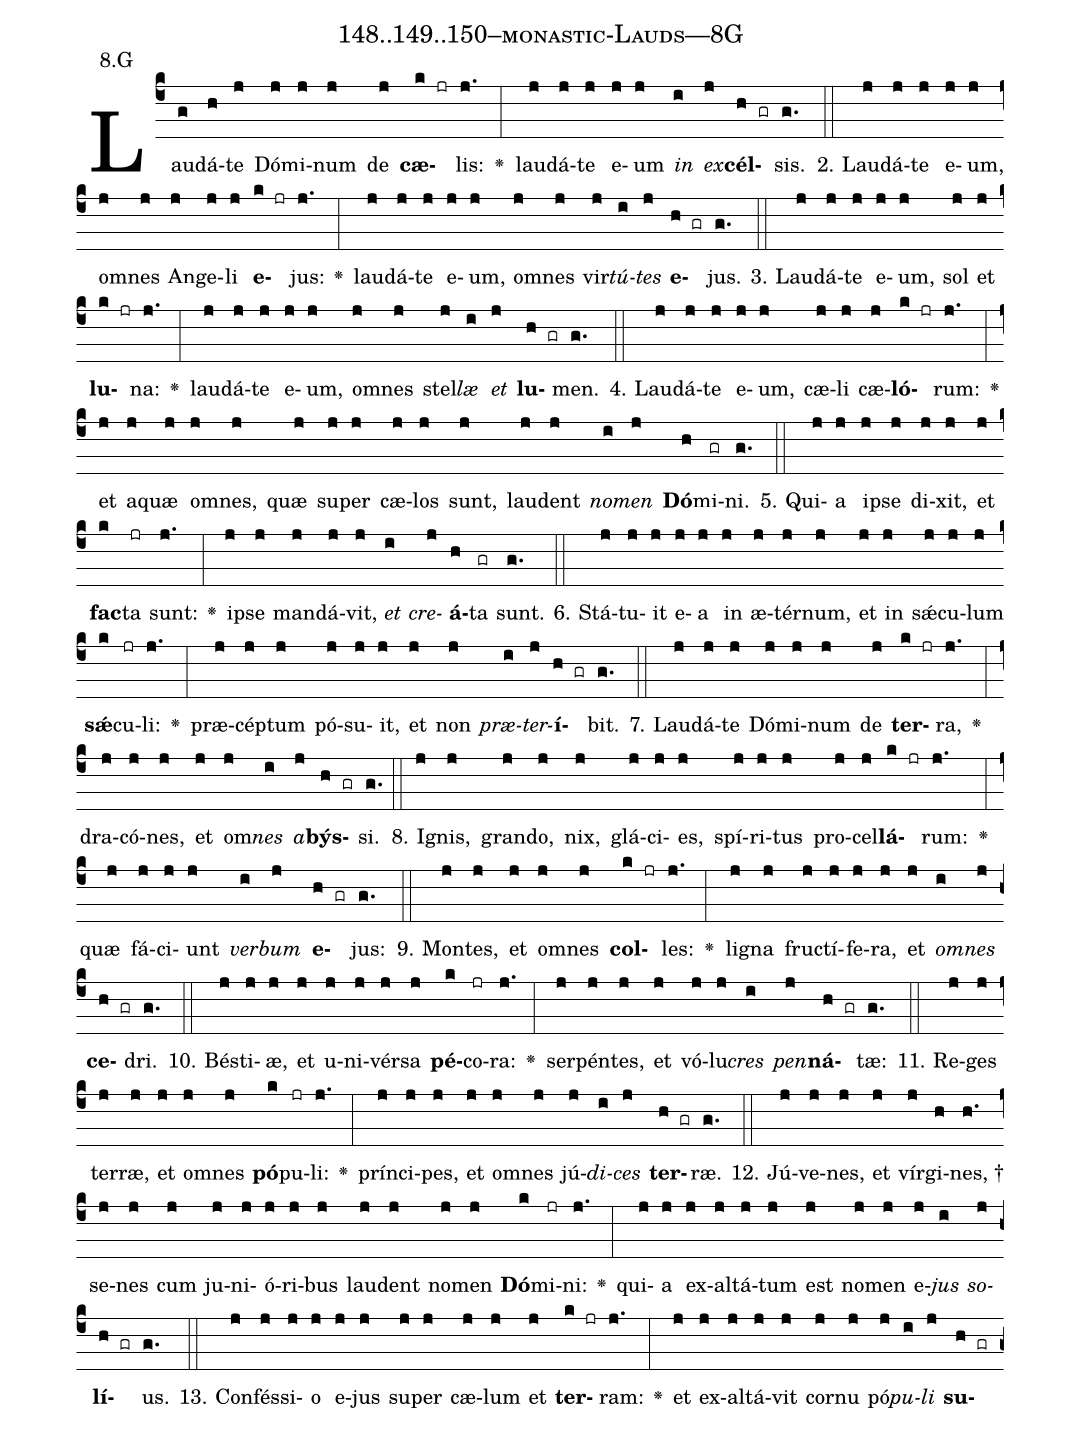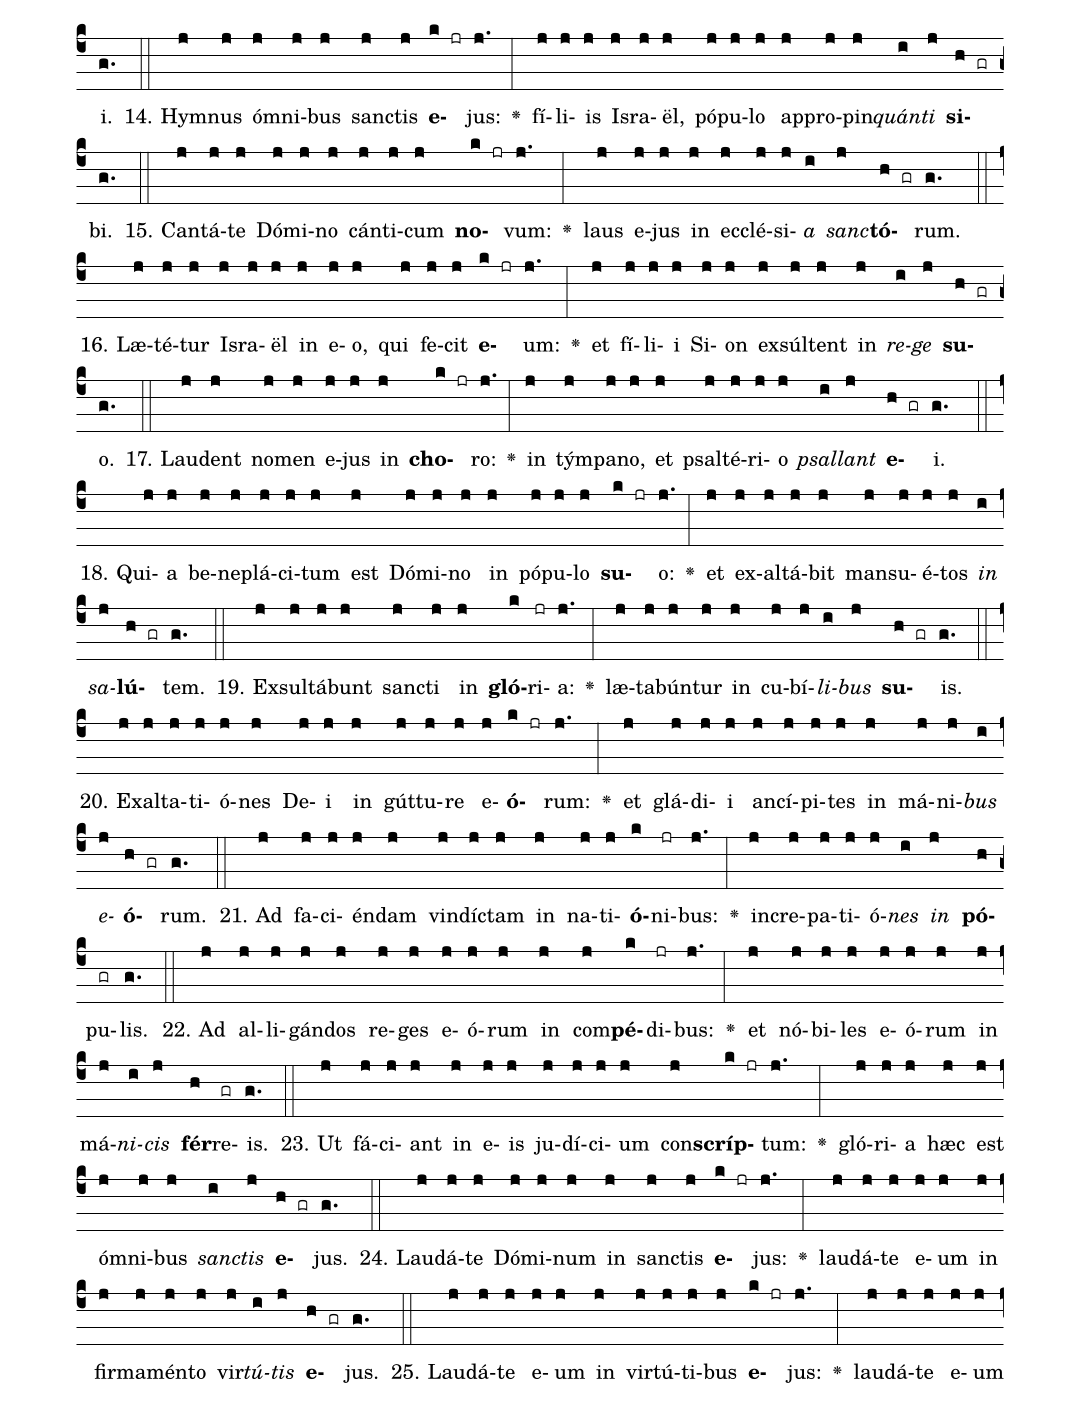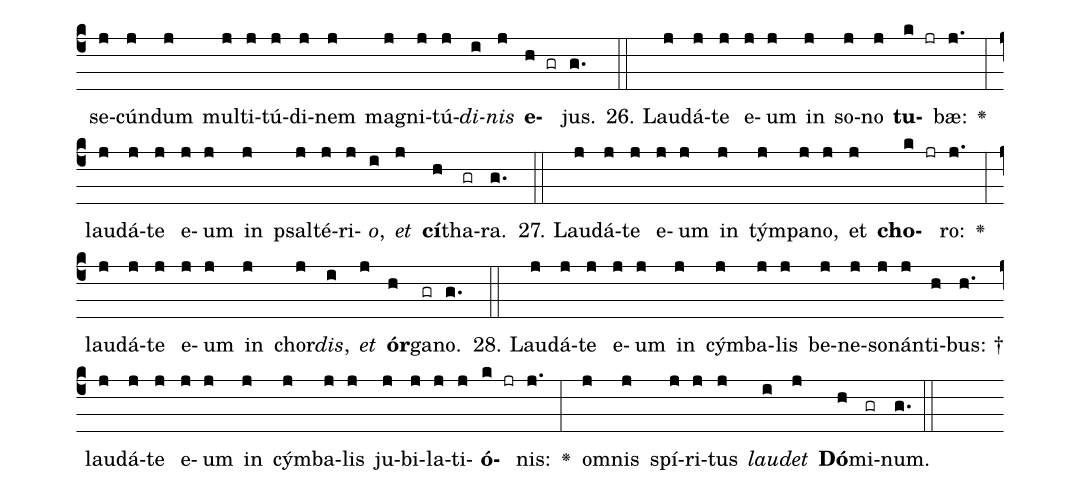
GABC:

name: 148..149..150--monastic-Lauds---8G;
annotation: 8.G;
%%
(c4)Lau(g)dá(h)te(j) Dó(j)mi(j)num(j) de(j) <b>cæ</b>(k jr)lis:(j.) <v>\greheightstar</v>(:) lau(j)dá(j)te(j) e(j)um(j) <i>in</i>(i) <i>ex</i>(j)<b>cél</b>(h gr)sis.(g.) (::)
2. Lau(j)dá(j)te(j) e(j)um,(j) om(j)nes(j) An(j)ge(j)li(j) <b>e</b>(k jr)jus:(j.) <v>\greheightstar</v>(:) lau(j)dá(j)te(j) e(j)um,(j) om(j)nes(j) vir(j)<i>tú</i>(i)<i>tes</i>(j) <b>e</b>(h gr)jus.(g.) (::)
3. Lau(j)dá(j)te(j) e(j)um,(j) sol(j) et(j) <b>lu</b>(k jr)na:(j.) <v>\greheightstar</v>(:) lau(j)dá(j)te(j) e(j)um,(j) om(j)nes(j) stel(j)<i>læ</i>(i) <i>et</i>(j) <b>lu</b>(h gr)men.(g.) (::)
4. Lau(j)dá(j)te(j) e(j)um,(j) cæ(j)li(j) cæ(j)<b>ló</b>(k jr)rum:(j.) <v>\greheightstar</v>(:) et(j) a(j)quæ(j) om(j)nes,(j) quæ(j) su(j)per(j) cæ(j)los(j) sunt,(j) lau(j)dent(j) <i>no</i>(i)<i>men</i>(j) <b>Dó</b>(h)mi(gr)ni.(g.) (::)
5. Qui(j)a(j) ip(j)se(j) di(j)xit,(j) et(j) <b>fac</b>(k)ta(jr) sunt:(j.) <v>\greheightstar</v>(:) ip(j)se(j) man(j)dá(j)vit,(j) <i>et</i>(i) <i>cre</i>(j)<b>á</b>(h)ta(gr) sunt.(g.) (::)
6. Stá(j)tu(j)it(j) e(j)a(j) in(j) æ(j)tér(j)num,(j) et(j) in(j) sǽ(j)cu(j)lum(j) <b>sǽ</b>(k)cu(jr)li:(j.) <v>\greheightstar</v>(:) præ(j)cép(j)tum(j) pó(j)su(j)it,(j) et(j) non(j) <i>præ</i>(i)<i>ter</i>(j)<b>í</b>(h gr)bit.(g.) (::)
7. Lau(j)dá(j)te(j) Dó(j)mi(j)num(j) de(j) <b>ter</b>(k jr)ra,(j.) <v>\greheightstar</v>(:) dra(j)có(j)nes,(j) et(j) om(j)<i>nes</i>(i) <i>a</i>(j)<b>býs</b>(h gr)si.(g.) (::)
8. I(j)gnis,(j) gran(j)do,(j) nix,(j) glá(j)ci(j)es,(j) spí(j)ri(j)tus(j) pro(j)cel(j)<b>lá</b>(k jr)rum:(j.) <v>\greheightstar</v>(:) quæ(j) fá(j)ci(j)unt(j) <i>ver</i>(i)<i>bum</i>(j) <b>e</b>(h gr)jus:(g.) (::)
9. Mon(j)tes,(j) et(j) om(j)nes(j) <b>col</b>(k jr)les:(j.) <v>\greheightstar</v>(:) li(j)gna(j) fruc(j)tí(j)fe(j)ra,(j) et(j) <i>om</i>(i)<i>nes</i>(j) <b>ce</b>(h gr)dri.(g.) (::)
10. Bés(j)ti(j)æ,(j) et(j) u(j)ni(j)vér(j)sa(j) <b>pé</b>(k)co(jr)ra:(j.) <v>\greheightstar</v>(:) ser(j)pén(j)tes,(j) et(j) vó(j)lu(j)<i>cres</i>(i) <i>pen</i>(j)<b>ná</b>(h gr)tæ:(g.) (::)
11. Re(j)ges(j) ter(j)ræ,(j) et(j) om(j)nes(j) <b>pó</b>(k)pu(jr)li:(j.) <v>\greheightstar</v>(:) prín(j)ci(j)pes,(j) et(j) om(j)nes(j) jú(j)<i>di</i>(i)<i>ces</i>(j) <b>ter</b>(h gr)ræ.(g.) (::)
12. Jú(j)ve(j)nes,(j) et(j) vír(j)gi(h)nes, †(h.) se(j)nes(j) cum(j) ju(j)ni(j)ó(j)ri(j)bus(j) lau(j)dent(j) no(j)men(j) <b>Dó</b>(k)mi(jr)ni:(j.) <v>\greheightstar</v>(:) qui(j)a(j) ex(j)al(j)tá(j)tum(j) est(j) no(j)men(j) e(j)<i>jus</i>(i) <i>so</i>(j)<b>lí</b>(h gr)us.(g.) (::)
13. Con(j)fés(j)si(j)o(j) e(j)jus(j) su(j)per(j) cæ(j)lum(j) et(j) <b>ter</b>(k jr)ram:(j.) <v>\greheightstar</v>(:) et(j) ex(j)al(j)tá(j)vit(j) cor(j)nu(j) pó(j)<i>pu</i>(i)<i>li</i>(j) <b>su</b>(h gr)i.(g.) (::)
14. Hym(j)nus(j) óm(j)ni(j)bus(j) sanc(j)tis(j) <b>e</b>(k jr)jus:(j.) <v>\greheightstar</v>(:) fí(j)li(j)is(j) Is(j)ra(j)ël,(j) pó(j)pu(j)lo(j) ap(j)pro(j)pin(j)<i>quán</i>(i)<i>ti</i>(j) <b>si</b>(h gr)bi.(g.) (::)
15. Can(j)tá(j)te(j) Dó(j)mi(j)no(j) cán(j)ti(j)cum(j) <b>no</b>(k jr)vum:(j.) <v>\greheightstar</v>(:) laus(j) e(j)jus(j) in(j) ec(j)clé(j)si(j)<i>a</i>(i) <i>sanc</i>(j)<b>tó</b>(h gr)rum.(g.) (::)
16. Læ(j)té(j)tur(j) Is(j)ra(j)ël(j) in(j) e(j)o,(j) qui(j) fe(j)cit(j) <b>e</b>(k jr)um:(j.) <v>\greheightstar</v>(:) et(j) fí(j)li(j)i(j) Si(j)on(j) ex(j)súl(j)tent(j) in(j) <i>re</i>(i)<i>ge</i>(j) <b>su</b>(h gr)o.(g.) (::)
17. Lau(j)dent(j) no(j)men(j) e(j)jus(j) in(j) <b>cho</b>(k jr)ro:(j.) <v>\greheightstar</v>(:) in(j) tým(j)pa(j)no,(j) et(j) psal(j)té(j)ri(j)o(j) <i>psal</i>(i)<i>lant</i>(j) <b>e</b>(h gr)i.(g.) (::)
18. Qui(j)a(j) be(j)ne(j)plá(j)ci(j)tum(j) est(j) Dó(j)mi(j)no(j) in(j) pó(j)pu(j)lo(j) <b>su</b>(k jr)o:(j.) <v>\greheightstar</v>(:) et(j) ex(j)al(j)tá(j)bit(j) man(j)su(j)é(j)tos(j) <i>in</i>(i) <i>sa</i>(j)<b>lú</b>(h gr)tem.(g.) (::)
19. Ex(j)sul(j)tá(j)bunt(j) sanc(j)ti(j) in(j) <b>gló</b>(k)ri(jr)a:(j.) <v>\greheightstar</v>(:) læ(j)ta(j)bún(j)tur(j) in(j) cu(j)bí(j)<i>li</i>(i)<i>bus</i>(j) <b>su</b>(h gr)is.(g.) (::)
20. Ex(j)al(j)ta(j)ti(j)ó(j)nes(j) De(j)i(j) in(j) gút(j)tu(j)re(j) e(j)<b>ó</b>(k jr)rum:(j.) <v>\greheightstar</v>(:) et(j) glá(j)di(j)i(j) an(j)cí(j)pi(j)tes(j) in(j) má(j)ni(j)<i>bus</i>(i) <i>e</i>(j)<b>ó</b>(h gr)rum.(g.) (::)
21. Ad(j) fa(j)ci(j)én(j)dam(j) vin(j)díc(j)tam(j) in(j) na(j)ti(j)<b>ó</b>(k)ni(jr)bus:(j.) <v>\greheightstar</v>(:) in(j)cre(j)pa(j)ti(j)ó(j)<i>nes</i>(i) <i>in</i>(j) <b>pó</b>(h)pu(gr)lis.(g.) (::)
22. Ad(j) al(j)li(j)gán(j)dos(j) re(j)ges(j) e(j)ó(j)rum(j) in(j) com(j)<b>pé</b>(k)di(jr)bus:(j.) <v>\greheightstar</v>(:) et(j) nó(j)bi(j)les(j) e(j)ó(j)rum(j) in(j) má(j)<i>ni</i>(i)<i>cis</i>(j) <b>fér</b>(h)re(gr)is.(g.) (::)
23. Ut(j) fá(j)ci(j)ant(j) in(j) e(j)is(j) ju(j)dí(j)ci(j)um(j) con(j)<b>scríp</b>(k jr)tum:(j.) <v>\greheightstar</v>(:) gló(j)ri(j)a(j) hæc(j) est(j) óm(j)ni(j)bus(j) <i>sanc</i>(i)<i>tis</i>(j) <b>e</b>(h gr)jus.(g.) (::)
24. Lau(j)dá(j)te(j) Dó(j)mi(j)num(j) in(j) sanc(j)tis(j) <b>e</b>(k jr)jus:(j.) <v>\greheightstar</v>(:) lau(j)dá(j)te(j) e(j)um(j) in(j) fir(j)ma(j)mén(j)to(j) vir(j)<i>tú</i>(i)<i>tis</i>(j) <b>e</b>(h gr)jus.(g.) (::)
25. Lau(j)dá(j)te(j) e(j)um(j) in(j) vir(j)tú(j)ti(j)bus(j) <b>e</b>(k jr)jus:(j.) <v>\greheightstar</v>(:) lau(j)dá(j)te(j) e(j)um(j) se(j)cún(j)dum(j) mul(j)ti(j)tú(j)di(j)nem(j) ma(j)gni(j)tú(j)<i>di</i>(i)<i>nis</i>(j) <b>e</b>(h gr)jus.(g.) (::)
26. Lau(j)dá(j)te(j) e(j)um(j) in(j) so(j)no(j) <b>tu</b>(k jr)bæ:(j.) <v>\greheightstar</v>(:) lau(j)dá(j)te(j) e(j)um(j) in(j) psal(j)té(j)ri(j)<i>o</i>,(i) <i>et</i>(j) <b>cí</b>(h)tha(gr)ra.(g.) (::)
27. Lau(j)dá(j)te(j) e(j)um(j) in(j) tým(j)pa(j)no,(j) et(j) <b>cho</b>(k jr)ro:(j.) <v>\greheightstar</v>(:) lau(j)dá(j)te(j) e(j)um(j) in(j) chor(j)<i>dis</i>,(i) <i>et</i>(j) <b>ór</b>(h)ga(gr)no.(g.) (::)
28. Lau(j)dá(j)te(j) e(j)um(j) in(j) cým(j)ba(j)lis(j) be(j)ne(j)so(j)nán(j)ti(h)bus: †(h.) lau(j)dá(j)te(j) e(j)um(j) in(j) cým(j)ba(j)lis(j) ju(j)bi(j)la(j)ti(j)<b>ó</b>(k jr)nis:(j.) <v>\greheightstar</v>(:) om(j)nis(j) spí(j)ri(j)tus(j) <i>lau</i>(i)<i>det</i>(j) <b>Dó</b>(h)mi(gr)num.(g.) (::)
